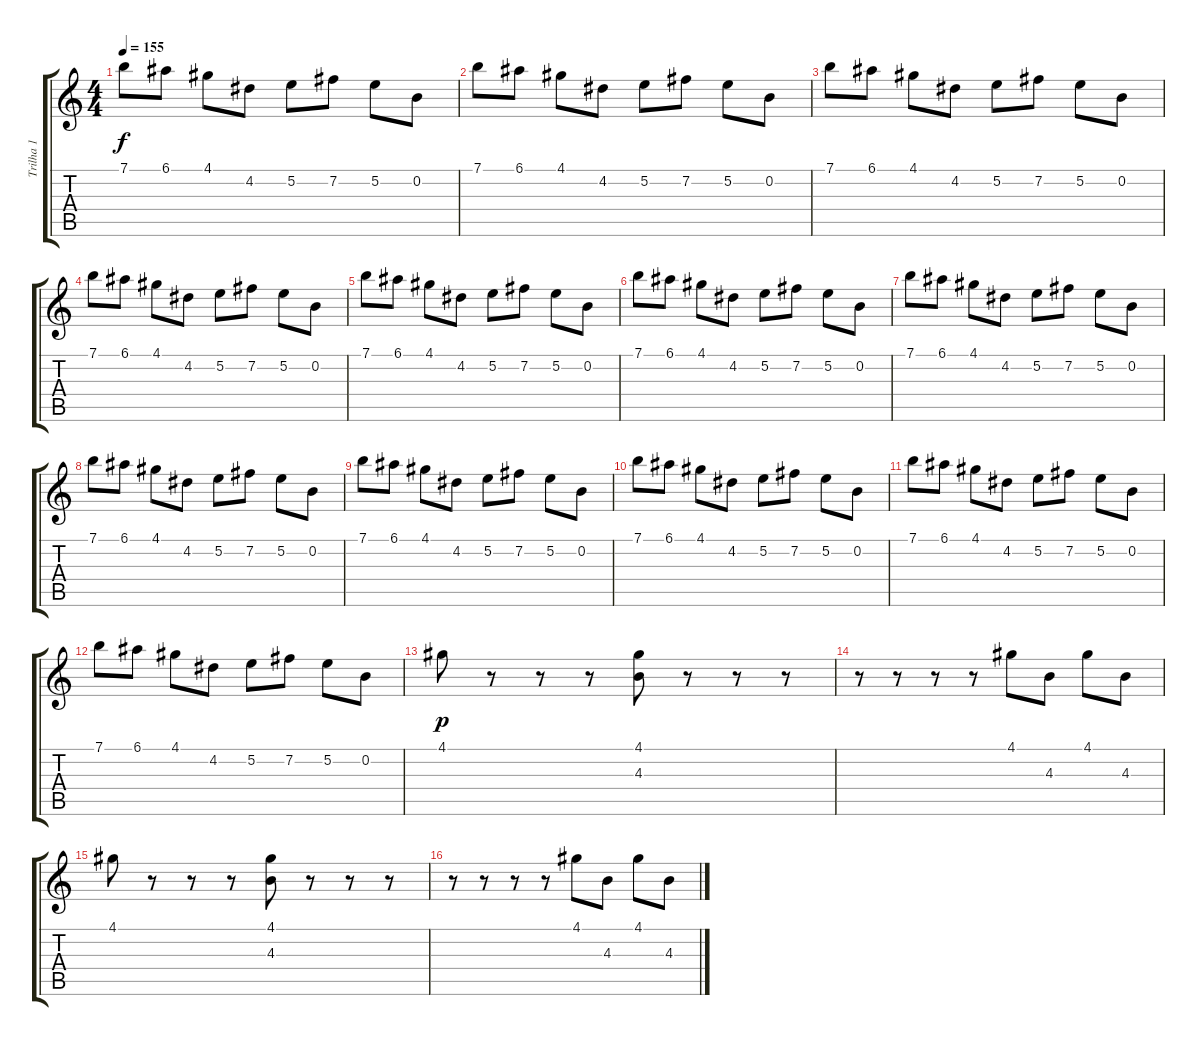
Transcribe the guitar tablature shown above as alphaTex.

\track ("Trilha 1" "Trilha 1") {instrument overdrivenguitar}
\staff {score tabs}
\tuning (E4 B3 G3 D3 A2 E2) {hide}
\ts (4 4)
\tempo 155
\clef g2
\ks c
7.1.8{dy f} 6.1.8 4.1.8 4.2.8 5.2.8 7.2.8 5.2.8 0.2.8 |
7.1.8 6.1.8 4.1.8 4.2.8 5.2.8 7.2.8 5.2.8 0.2.8 |
7.1.8 6.1.8 4.1.8 4.2.8 5.2.8 7.2.8 5.2.8 0.2.8 |
7.1.8 6.1.8 4.1.8 4.2.8 5.2.8 7.2.8 5.2.8 0.2.8 |
7.1.8 6.1.8 4.1.8 4.2.8 5.2.8 7.2.8 5.2.8 0.2.8 |
7.1.8 6.1.8 4.1.8 4.2.8 5.2.8 7.2.8 5.2.8 0.2.8 |
7.1.8 6.1.8 4.1.8 4.2.8 5.2.8 7.2.8 5.2.8 0.2.8 |
7.1.8 6.1.8 4.1.8 4.2.8 5.2.8 7.2.8 5.2.8 0.2.8 |
7.1.8 6.1.8 4.1.8 4.2.8 5.2.8 7.2.8 5.2.8 0.2.8 |
7.1.8 6.1.8 4.1.8 4.2.8 5.2.8 7.2.8 5.2.8 0.2.8 |
7.1.8 6.1.8 4.1.8 4.2.8 5.2.8 7.2.8 5.2.8 0.2.8 |
7.1.8 6.1.8 4.1.8 4.2.8 5.2.8 7.2.8 5.2.8 0.2.8 |
4.1.8{dy p} r.8 r.8 r.8 (4.1 4.3).8 r.8 r.8 r.8 |
r.8 r.8 r.8 r.8 4.1.8 4.3.8 4.1.8 4.3.8 |
4.1.8 r.8 r.8 r.8 (4.1 4.3).8 r.8 r.8 r.8 |
r.8 r.8 r.8 r.8 4.1.8 4.3.8 4.1.8 4.3.8
